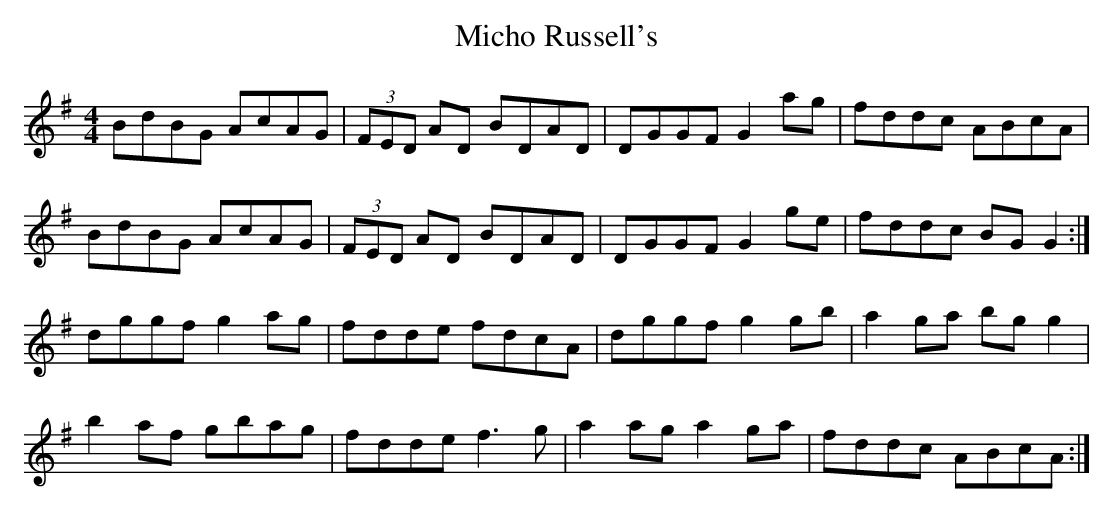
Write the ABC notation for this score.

X:1
T: Micho Russell's
M: 4/4
L: 1/8
K: G
BdBG AcAG | (3FED AD BDAD | DGGF G2 ag | fddc ABcA |
BdBG AcAG | (3FED AD BDAD | DGGF G2 ge | fddc BG G2 :|
dggf g2 ag | fdde fdcA | dggf g2 gb | a2 ga bg g2 |
b2 af gbag | fdde f3 g | a2 ag a2 ga | fddc ABcA :|
